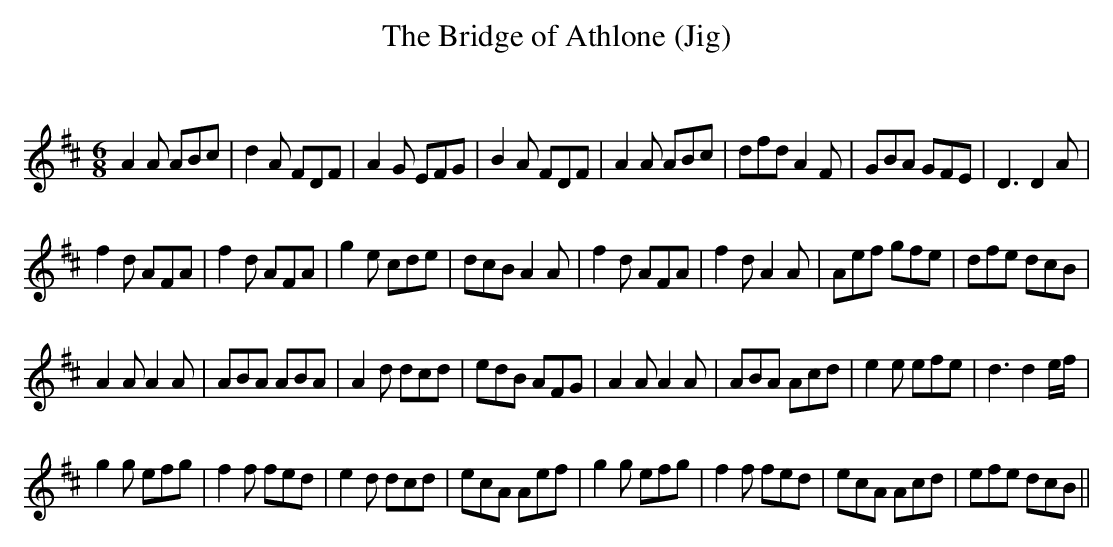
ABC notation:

X:1
T:Bridge of Athlone (Jig), The
C:
Q:180
K:D
M:6/8
L:1/16
A4A2 A2B2c2|d4A2 F2D2F2|A4G2 E2F2G2|B4A2 F2D2F2|A4A2 A2B2c2|d2f2d2 A4F2|G2B2A2 G2F2E2|D6 D4A2|
f4d2 A2F2A2|f4d2 A2F2A2|g4e2 c2d2e2|d2c2B2 A4A2|f4d2 A2F2A2|f4d2 A4A2|A2e2f2 g2f2e2|d2f2e2 d2c2B2|
A4A2 A4A2|A2B2A2 A2B2A2|A4d2 d2c2d2|e2d2B2 A2F2G2|A4A2 A4A2|A2B2A2 A2c2d2|e4e2 e2f2e2|d6 d4ef|
g4g2 e2f2g2|f4f2 f2e2d2|e4d2 d2c2d2|e2c2A2 A2e2f2|g4g2 e2f2g2|f4f2 f2e2d2|e2c2A2 A2c2d2|e2f2e2 d2c2B2||
